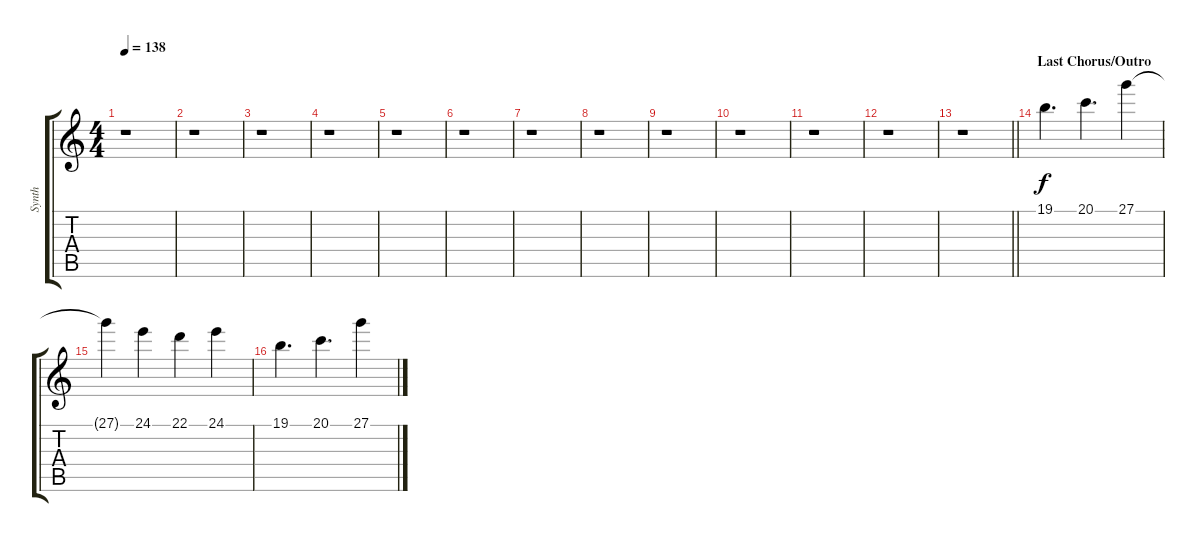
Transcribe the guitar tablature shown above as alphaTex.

\track ("Synth" "Synth") {instrument fx4atmosphere}
\staff {score tabs}
\tuning (E4 B3 G3 D3 A2 E2) {hide}
\ts (4 4)
\tempo 138
\clef g2
\ks c
r.1{dy f} |
r.1 |
r.1 |
r.1 |
r.1 |
r.1 |
r.1 |
r.1 |
r.1 |
r.1 |
r.1 |
r.1 |
\barLineRight lightlight
r.1 |
\section ("" "Last Chorus/Outro")
19.1.4{d} 20.1.4{d} 27.1.4 |
27.1{t}.4 24.1.4 22.1.4 24.1.4 |
19.1.4{d} 20.1.4{d} 27.1.4
